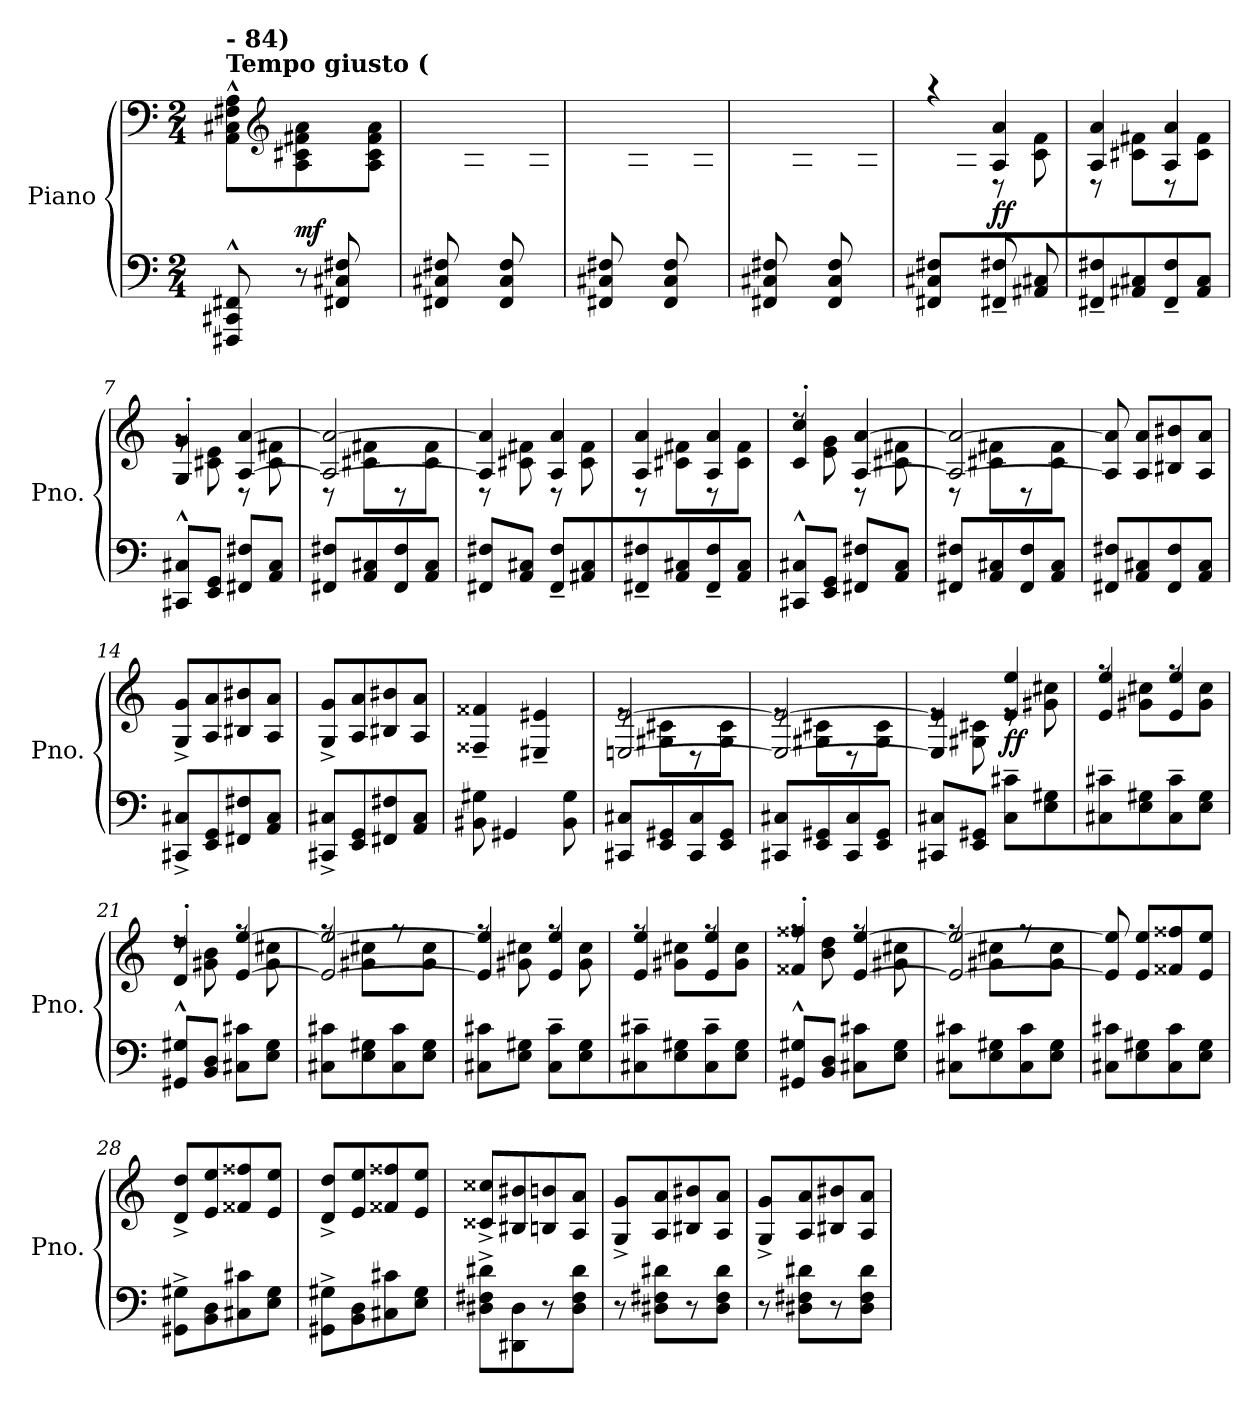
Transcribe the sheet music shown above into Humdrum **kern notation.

**kern	**kern	**dynam
*part1	*part1	*part1
*staff2	*staff1	*staff1/2
*I"Piano	*	*
*I'Pno.	*	*
*clefF4	*clefF4	*
*k[]	*k[]	*
*M2/4	*M2/4	*
*MM192	*MM192	*
=1	=1	=1
*^	*	*
!	!	!LO:TX:a:B:t=Tempo giusto    (	!
!	!	!LO:TX:a:B:t=- 84)	!
!	!	!	!LO:DY:a=2
!	!	!	!LO:DY:n=1:b
4ryy	8FFF#X/^^ 8CC#X/^^ 8FF#X/^^	8AA\^^ 8C#X\^^ 8F#X\^^ 8A\^^L	other-dynamics ff
*	*	*clefG2	*
!	!	!	!LO:DY:n=2:a=2
.	8r	8A\ 8c#X\ 8f#X\ 8a\J	mf
8FF#X/ 8C#X/ 8F#X/L	4ryy	8ryy	.
8ryy	.	8A\ 8c#\ 8f#\ 8a\J	.
=2	=2	=2	=2
8FF#X/ 8C#X/ 8F#X/L	2ryy	8ryy	.
8ryy	.	8A\ 8c#X\ 8f#X\ 8a\	.
8FF#/ 8C#/ 8F#/	.	8ryy	.
8ryy	.	8A\ 8c#\ 8f#\ 8a\J	.
=3	=3	=3	=3
8FF#X/ 8C#X/ 8F#X/L	2ryy	8ryy	.
8ryy	.	8A\ 8c#X\ 8f#X\ 8a\	.
8FF#/ 8C#/ 8F#/	.	8ryy	.
8ryy	.	8A\ 8c#\ 8f#\ 8a\J	.
=4	=4	=4	=4
8FF#X/ 8C#X/ 8F#X/L	2ryy	8ryy	.
8ryy	.	8A\ 8c#X\ 8f#X\ 8a\	.
8FF#/ 8C#/ 8F#/	.	8ryy	.
8ryy	.	8A\ 8c#\ 8f#\ 8a\J	.
=5	=5	=5	=5
*	*	*^	*
8FF#X/ 8C#X/ 8F#X/L	4ryy	8ryy	4raa	.
4.ryy	.	8A\ 8c#X\ 8f#X\ 8a\J	.	.
!	!	!	!	!LO:DY:b
.	8FF#X/~ 8F#X/~L	4A/ 4a/	8r	ff
.	8AA#X/ 8C#X/	.	8c#\ 8f#\	.
*v	*v	*	*	*
=6	=6	=6	=6
8FF#X/~ 8F#X/~	4A/ 4a/	8r	.
8AA#X/ 8C#X/	.	8c#X\ 8f#X\L	.
8FF#/~ 8F#/~	4A/ 4a/	8r	.
8AA#/ 8C#/J	.	8c#\ 8f#\J	.
=7	=7	=7	=7
8CC#X/^^ 8C#X/^^L	4G/' 4g/'	8rg	.
8EE/ 8GG/J	.	8c#X\ 8e\	.
8FF#X/ 8F#X/L	[4A/ [4a/	8r	.
8AA/ 8C#/J	.	8c#\ 8f#X\	.
=8	=8	=8	=8
8FF#X/ 8F#X/L	2A/_ 2a/_	8r	.
8AA/ 8C#X/	.	8c#X\ 8f#X\L	.
8FF#/ 8F#/	.	8r	.
8AA/ 8C#/J	.	8c#\ 8f#\J	.
!!LO:LB:g=z	!!
=9	=9	=9	=9
8FF#X/ 8F#X/L	4A/] 4a/]	8r	.
8AA/ 8C#X/J	.	8c#X\ 8f#X\	.
8FF#/~ 8F#/~L	4A/ 4a/	8r	.
8AA#X/ 8C#/	.	8c#\ 8f#\	.
=10	=10	=10	=10
8FF#X/~ 8F#X/~	4A/ 4a/	8r	.
8AA/ 8C#X/	.	8c#X\ 8f#X\L	.
8FF#/~ 8F#/~	4A/ 4a/	8r	.
8AA/ 8C#/J	.	8c#\ 8f#\J	.
=11	=11	=11	=11
8CC#X/^^ 8C#X/^^L	4c/' 4cc/'	8rdd	.
8EE/ 8GG/J	.	8e\ 8g\	.
8FF#X/ 8F#X/L	[4A/ [4a/	8r	.
8AA/ 8C#/J	.	8c#X\ 8f#X\	.
=12	=12	=12	=12
8FF#X/ 8F#X/L	2A/_ 2a/_	8r	.
8AA/ 8C#X/	.	8c#X\ 8f#X\L	.
8FF#/ 8F#/	.	8r	.
8AA/ 8C#/J	.	8c#\ 8f#\J	.
=13	=13	=13	=13
8FF#X/ 8F#X/L	8A/] 8a/]	4ryy	.
8AA/ 8C#X/	8A/ 8a/L	.	.
8FF#/ 8F#/	8B#X/ 8b#X/	4ryy	.
8AA/ 8C#/J	8A/ 8a/J	.	.
*	*v	*v	*
!!LO:LB:g=z
=14	=14	=14
8CC#X/^ 8C#X/^L	8G/^ 8g/^L	.
8EE/ 8GG/	8A/ 8a/	.
8FF#X/ 8F#X/	8B#X/ 8b#X/	.
8AA/ 8C#/J	8A/ 8a/J	.
=15	=15	=15
8CC#X/^ 8C#X/^L	8G/^ 8g/^L	.
8EE/ 8GG/	8A/ 8a/	.
8FF#X/ 8F#X/	8B#X/ 8b#X/	.
8AA/ 8C#/J	8A/ 8a/J	.
=16	=16	=16
8BB#X\ 8G#X\	4F##X/~ 4f##X/~	.
4GG#X/	.	.
.	4E#X/~ 4e#X/~	.
8BB#\ 8G#\	.	.
=17	=17	=17
*	*^	*
!	!	!	!LO:DY:a
8CC#X/ 8C#X/L	[2En/ [2e/	8re	other-dynamics
8EE/ 8GG#X/	.	8G#X\ 8c#X\L	.
8CC#/ 8C#/	.	8r	.
8EE/ 8GG#/J	.	8G#\ 8c#\J	.
=18	=18	=18	=18
8CC#X/ 8C#X/L	2En/_ 2e/_	8re	.
8EE/ 8GG#X/	.	8G#X\ 8c#X\L	.
8CC#/ 8C#/	.	8r	.
8EE/ 8GG#/J	.	8G#\ 8c#\J	.
=19	=19	=19	=19
8CC#X/ 8C#X/L	4E/] 4e/]	8re	.
8EE/ 8GG#X/J	.	8G#X\ 8c#X\	.
!	!	!	!LO:DY:b
8C#\~ 8c#X\~L	4e/ 4ee/	8re	ff
8E\ 8G#X\	.	8g#X\ 8cc#X\	.
=20	=20	=20	=20
8C#X\~ 8c#X\~	4e/ 4ee/	8rff	.
8E\ 8G#X\	.	8g#X\ 8cc#X\L	.
8C#\~ 8c#\~	4e/ 4ee/	8rff	.
8E\ 8G#\J	.	8g#\ 8cc#\J	.
!!LO:LB:g=z	!!
=21	=21	=21	=21
8GG#X/^^ 8G#X/^^L	4d/' 4dd/'	8rdd	.
8BB/ 8D/J	.	8g#X\ 8b\	.
8C#X\ 8c#X\L	[4e/ [4ee/	8rff	.
8E\ 8G#\J	.	8g#\ 8cc#X\	.
=22	=22	=22	=22
8C#X\ 8c#X\L	2e/_ 2ee/_	8rff	.
8E\ 8G#X\	.	8g#X\ 8cc#X\L	.
8C#\ 8c#\	.	8rff	.
8E\ 8G#\J	.	8g#\ 8cc#\J	.
=23	=23	=23	=23
8C#X\ 8c#X\L	4e/] 4ee/]	8rff	.
8E\ 8G#X\J	.	8g#X\ 8cc#X\	.
8C#\~ 8c#\~L	4e/ 4ee/	8rff	.
8E\ 8G#\	.	8g#\ 8cc#\	.
=24	=24	=24	=24
8C#X\~ 8c#X\~	4e/ 4ee/	8rff	.
8E\ 8G#X\	.	8g#X\ 8cc#X\L	.
8C#\~ 8c#\~	4e/ 4ee/	8rff	.
8E\ 8G#\J	.	8g#\ 8cc#\J	.
=25	=25	=25	=25
8GG#X/^^ 8G#X/^^L	4f##X/' 4ff##X/'	8rff	.
8BB/ 8D/J	.	8b\ 8dd\	.
8C#X\ 8c#X\L	[4e/ [4ee/	8rff	.
8E\ 8G#\J	.	8g#X\ 8cc#X\	.
=26	=26	=26	=26
8C#X\ 8c#X\L	2e/_ 2ee/_	8rff	.
8E\ 8G#X\	.	8g#X\ 8cc#X\L	.
8C#\ 8c#\	.	8rff	.
8E\ 8G#\J	.	8g#\ 8cc#\J	.
=27	=27	=27	=27
8C#X\ 8c#X\L	8e/] 8ee/]	4ryy	.
8E\ 8G#X\	8e/ 8ee/L	.	.
8C#\ 8c#\	8f##X/ 8ff##X/	4ryy	.
8E\ 8G#\J	8e/ 8ee/J	.	.
*	*v	*v	*
!!LO:LB:g=z
=28	=28	=28
8GG#X\^ 8G#X\^L	8d/^ 8dd/^L	.
8BB\ 8D\	8e/ 8ee/	.
8C#X\ 8c#X\	8f##X/ 8ff##X/	.
8E\ 8G#\J	8e/ 8ee/J	.
=29	=29	=29
8GG#X\^ 8G#X\^L	8d/^ 8dd/^L	.
8BB\ 8D\	8e/ 8ee/	.
8C#X\ 8c#X\	8f##X/ 8ff##X/	.
8E\ 8G#\J	8e/ 8ee/J	.
=30	=30	=30
8D#X\^ 8F#X\^ 8d#X\^L	8c##X/^ 8cc##X/^L	.
8DD#X\ 8D#\	8B#X/ 8b#X/	.
8r	8Bn/ 8bn/	.
8D#\ 8F#\ 8d#\J	8A/ 8a/J	.
=31	=31	=31
8r	8G/^ 8g/^L	.
8D#X\ 8F#X\ 8d#X\L	8A/ 8a/	.
8r	8B#X/ 8b#X/	.
8D#\ 8F#\ 8d#\J	8A/ 8a/J	.
=32	=32	=32
8r	8G/^ 8g/^L	.
8D#X\ 8F#X\ 8d#X\L	8A/ 8a/	.
8r	8B#X/ 8b#X/	.
8D#\ 8F#\ 8d#\J	8A/ 8a/J	.
=	=	=
*-	*-	*-
